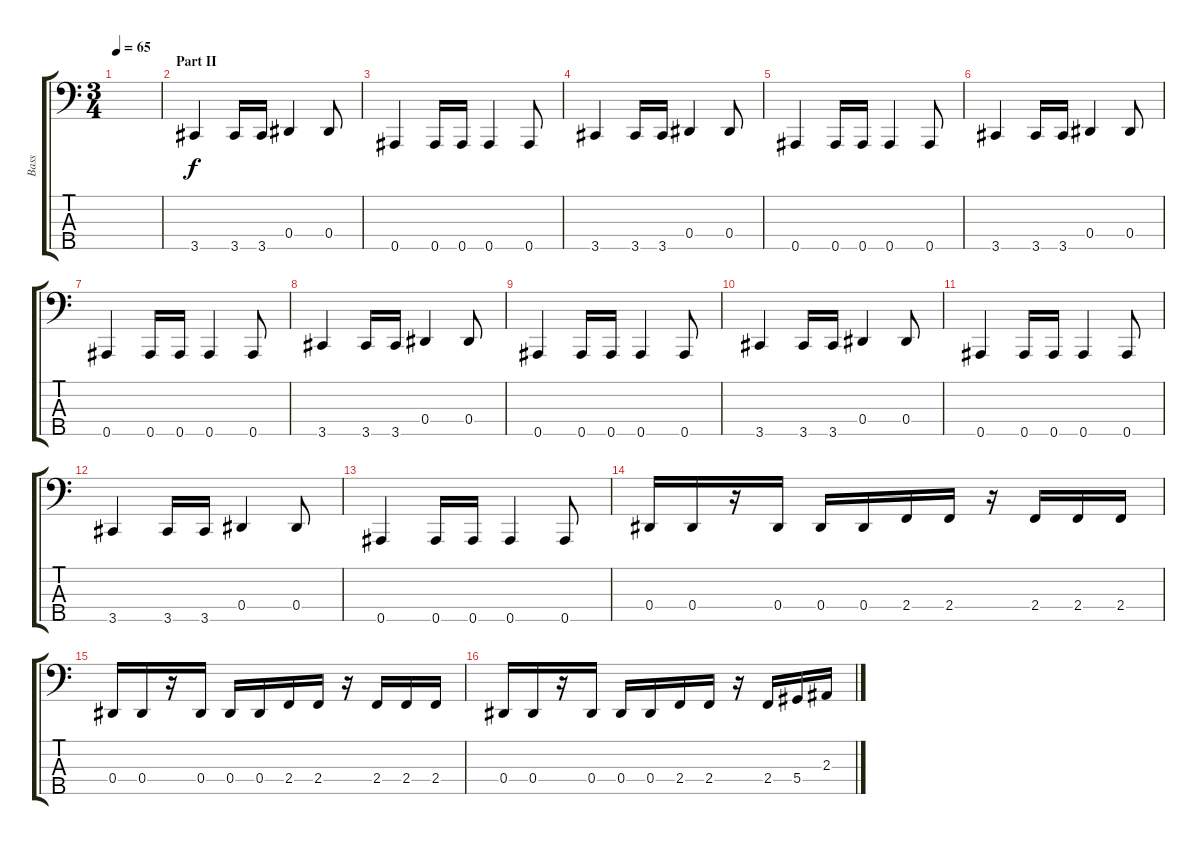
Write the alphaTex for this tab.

\track ("Bass" "Bass") {instrument electricbassfinger}
\staff {score tabs}
\tuning (Gb2 Db2 Ab1 Eb1 Bb0) {hide}
\ts (3 4)
\tempo 65
\clef f4
\ks c
|
\section ("" "Part II")
3.5.4 3.5.16 3.5.16 0.4.4 0.4.8 |
0.5.4 0.5.16 0.5.16 0.5.4 0.5.8 |
3.5.4 3.5.16 3.5.16 0.4.4 0.4.8 |
0.5.4 0.5.16 0.5.16 0.5.4 0.5.8 |
3.5.4 3.5.16 3.5.16 0.4.4 0.4.8 |
0.5.4 0.5.16 0.5.16 0.5.4 0.5.8 |
3.5.4 3.5.16 3.5.16 0.4.4 0.4.8 |
0.5.4 0.5.16 0.5.16 0.5.4 0.5.8 |
3.5.4 3.5.16 3.5.16 0.4.4 0.4.8 |
0.5.4 0.5.16 0.5.16 0.5.4 0.5.8 |
3.5.4 3.5.16 3.5.16 0.4.4 0.4.8 |
0.5.4 0.5.16 0.5.16 0.5.4 0.5.8 |
0.4.16 0.4.16 r.16 0.4.16 0.4.16 0.4.16 2.4.16 2.4.16 r.16 2.4.16 2.4.16 2.4.16 |
0.4.16 0.4.16 r.16 0.4.16 0.4.16 0.4.16 2.4.16 2.4.16 r.16 2.4.16 2.4.16 2.4.16 |
0.4.16 0.4.16 r.16 0.4.16 0.4.16 0.4.16 2.4.16 2.4.16 r.16 2.4.16 5.4.16 2.3.16
